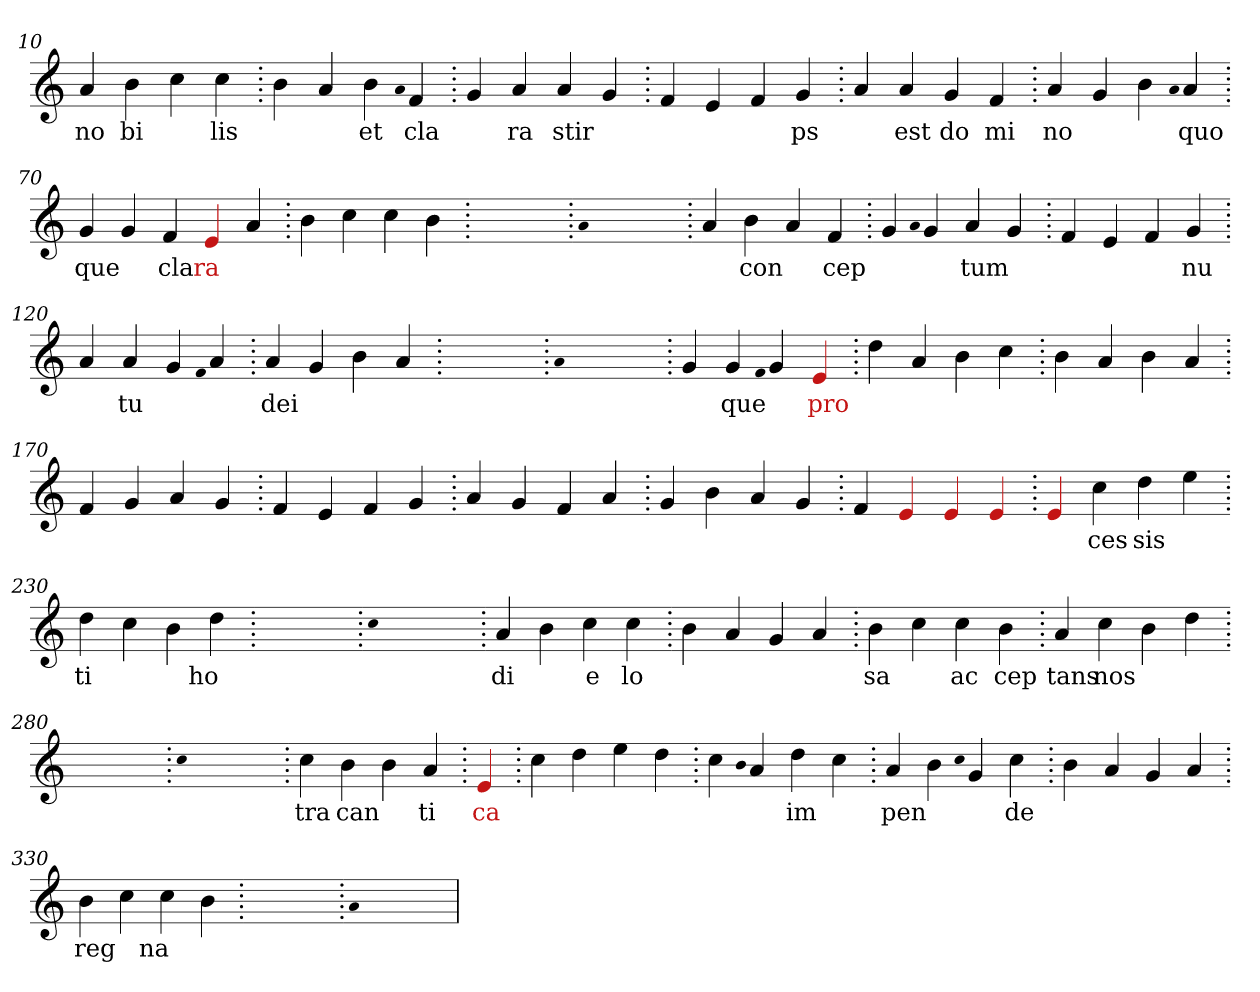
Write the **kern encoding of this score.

**kern	**text
*part1	*part1
*staff1	*staff1
*clefG2	*
=10.	=10.
4a	no
4b	bi
4cc	.
4cc	lis
=20.	=20.
4b	.
4a	.
4b	et
qqa	.
4f	cla
=30.	=30.
4g	.
4a	ra
4a	stir
4g	.
=40.	=40.
4f	.
4e	.
4f	.
4g	ps
=50.	=50.
4a	.
4a	est
4g	do
4f	mi
=60.	=60.
4a	no
4g	.
4b	.
qqa	.
4a	quo
=70.	=70.
4g	que
4g	.
4f	cla
4Re	ra
4a	.
=80.	=80.
4b	.
4cc	.
4cc	.
4b	.
=90.	=90.
1ryy	.
=90.	=90.
qqa	.
1ryy	.
=90.	=90.
4a	.
4b	con
4a	.
4f	cep
=100.	=100.
4g	.
qqa	.
4g	.
4a	tum
4g	.
=110.	=110.
4f	.
4e	.
4f	.
4g	nu
=120.	=120.
4a	.
4a	tu
4g	.
qqf	.
4a	.
=130.	=130.
4a	dei
4g	.
4b	.
4a	.
=140.	=140.
1ryy	.
=140.	=140.
qqa	.
1ryy	.
=140.	=140.
4g	.
4g	que
qqf	.
4g	.
4Re	pro
=150.	=150.
4dd	.
4a	.
4b	.
4cc	.
=160.	=160.
4b	.
4a	.
4b	.
4a	.
=170.	=170.
4f	.
4g	.
4a	.
4g	.
=180.	=180.
4f	.
4e	.
4f	.
4g	.
=190.	=190.
4a	.
4g	.
4f	.
4a	.
=200.	=200.
4g	.
4b	.
4a	.
4g	.
=210.	=210.
4f	.
4Re	.
4Re	.
4Re	.
=220.	=220.
4Re	.
4cc	ces
4dd	sis
4ee	.
=230.	=230.
4dd	ti
4cc	.
4b	.
4dd	ho
=240.	=240.
1ryy	.
=240.	=240.
qqcc	.
1ryy	.
=240.	=240.
4a	di
4b	.
4cc	e
4cc	lo
=250.	=250.
4b	.
4a	.
4g	.
4a	.
=260.	=260.
4b	sa
4cc	.
4cc	ac
4b	cep
=270.	=270.
4a	tans
4cc	nos
4b	.
4dd	.
=280.	=280.
1ryy	.
=280.	=280.
qqcc	.
1ryy	.
=280.	=280.
4cc	tra
4b	can
4b	.
4a	ti
=290.	=290.
4Re	ca
=290.	=290.
4cc	.
4dd	.
4ee	.
4dd	.
=300.	=300.
4cc	.
qqb	.
4a	.
4dd	im
4cc	.
=310.	=310.
4a	pen
4b	.
qqcc	.
4g	.
4cc	de
=320.	=320.
4b	.
4a	.
4g	.
4a	.
=330.	=330.
4b	reg
4cc	.
4cc	na
4b	.
=340.	=340.
1ryy	.
=340.	=340.
qqa	.
1ryy	.
=	=
*-	*-
